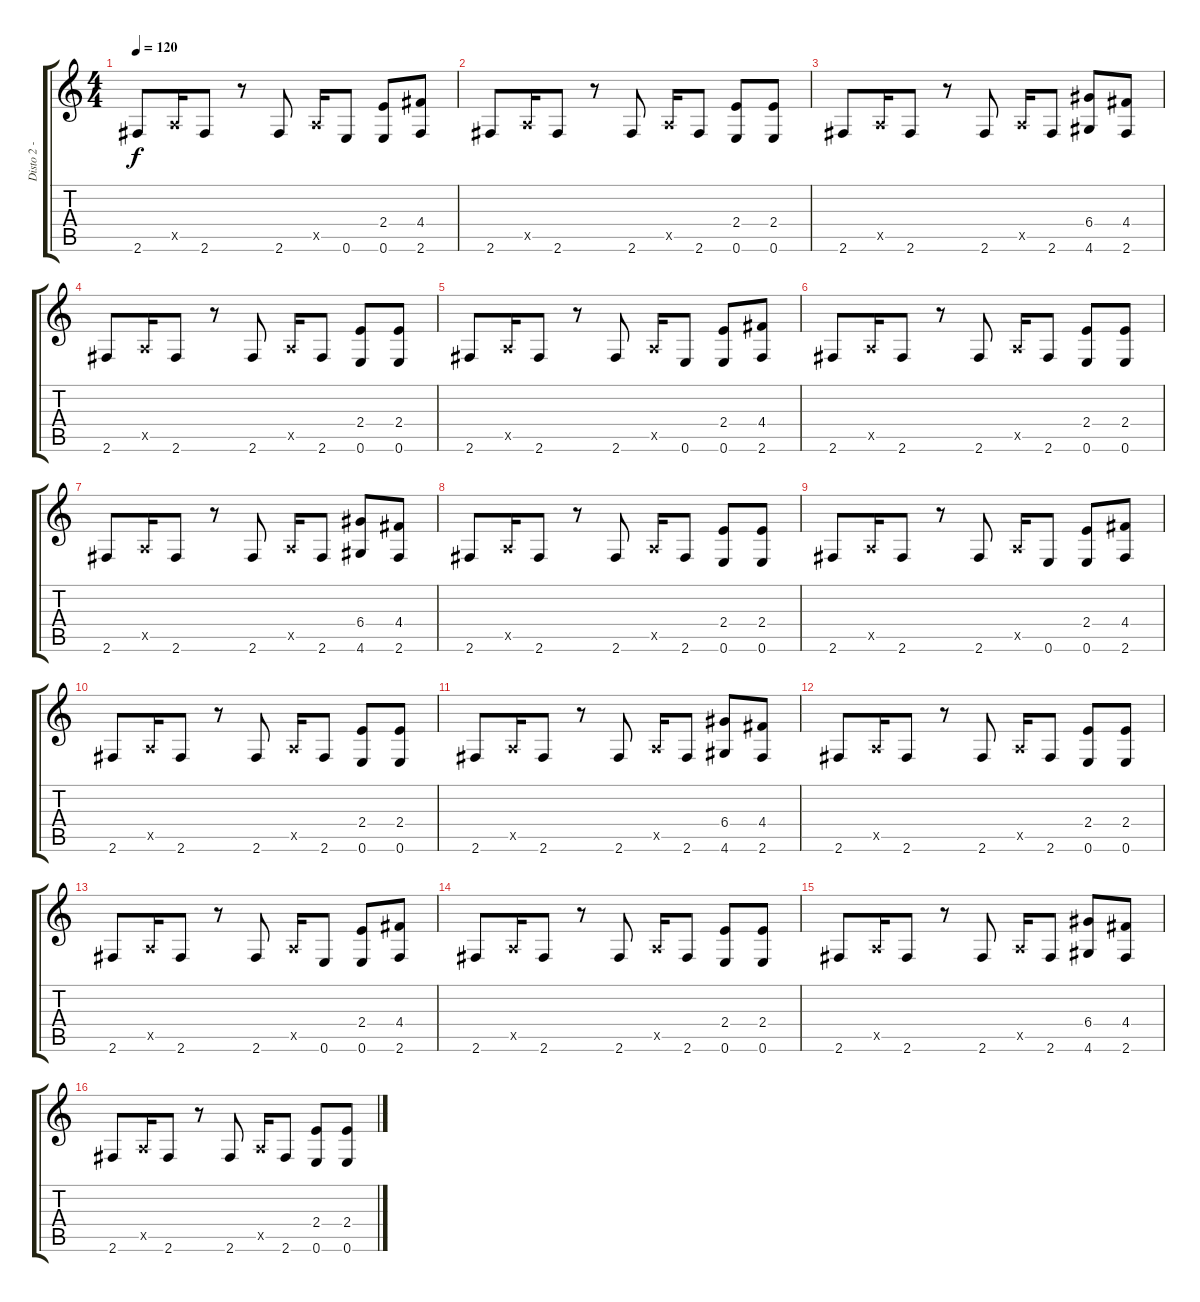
\track ("Disto 2 - Left" "Disto 2 - ") {instrument distortionguitar}
\staff {score tabs}
\tuning (E4 B3 G3 D3 A2 E2) {hide}
\ts (4 4)
\tempo 120
\clef g2
\ks c
2.6.8{dy f volume 10} 0.5{x}.16 2.6.8 r.8 2.6.8 0.5{x}.16 0.6.8 (2.4 0.6).8 (4.4 2.6).8 |
2.6.8 0.5{x}.16 2.6.8 r.8 2.6.8 0.5{x}.16 2.6.8 (2.4 0.6).8 (2.4 0.6).8 |
2.6.8 0.5{x}.16 2.6.8 r.8 2.6.8 0.5{x}.16 2.6.8 (6.4 4.6).8 (4.4 2.6).8 |
2.6.8 0.5{x}.16 2.6.8 r.8 2.6.8 0.5{x}.16 2.6.8 (2.4 0.6).8 (2.4 0.6).8 |
2.6.8{volume 8} 0.5{x}.16 2.6.8 r.8 2.6.8 0.5{x}.16 0.6.8 (2.4 0.6).8 (4.4 2.6).8 |
2.6.8 0.5{x}.16 2.6.8 r.8 2.6.8 0.5{x}.16 2.6.8 (2.4 0.6).8 (2.4 0.6).8 |
2.6.8 0.5{x}.16 2.6.8 r.8 2.6.8 0.5{x}.16 2.6.8 (6.4 4.6).8 (4.4 2.6).8 |
2.6.8 0.5{x}.16 2.6.8 r.8 2.6.8 0.5{x}.16 2.6.8 (2.4 0.6).8 (2.4 0.6).8 |
2.6.8{volume 6} 0.5{x}.16 2.6.8 r.8 2.6.8 0.5{x}.16 0.6.8 (2.4 0.6).8 (4.4 2.6).8 |
2.6.8 0.5{x}.16 2.6.8 r.8 2.6.8 0.5{x}.16 2.6.8 (2.4 0.6).8 (2.4 0.6).8 |
2.6.8 0.5{x}.16 2.6.8 r.8 2.6.8 0.5{x}.16 2.6.8 (6.4 4.6).8 (4.4 2.6).8 |
2.6.8 0.5{x}.16 2.6.8 r.8 2.6.8 0.5{x}.16 2.6.8 (2.4 0.6).8 (2.4 0.6).8 |
2.6.8{volume 4} 0.5{x}.16 2.6.8 r.8 2.6.8 0.5{x}.16 0.6.8 (2.4 0.6).8 (4.4 2.6).8 |
2.6.8 0.5{x}.16 2.6.8 r.8 2.6.8 0.5{x}.16 2.6.8 (2.4 0.6).8 (2.4 0.6).8 |
2.6.8 0.5{x}.16 2.6.8 r.8 2.6.8 0.5{x}.16 2.6.8 (6.4 4.6).8 (4.4 2.6).8 |
2.6.8 0.5{x}.16 2.6.8 r.8 2.6.8 0.5{x}.16 2.6.8 (2.4 0.6).8 (2.4 0.6).8
